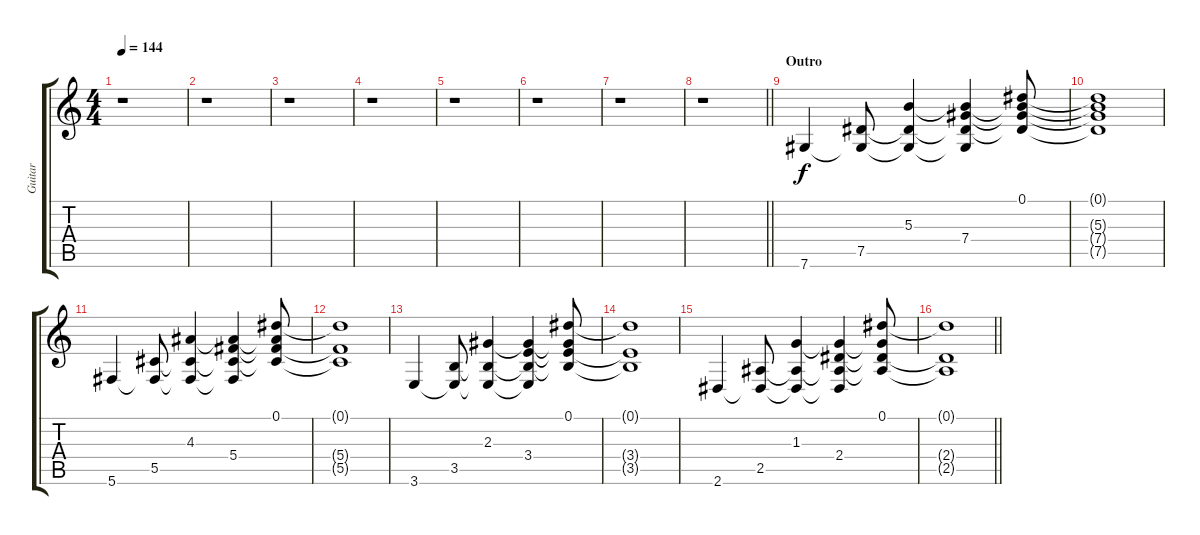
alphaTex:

\track ("Guitar" "Guitar") {instrument electricguitarclean}
\staff {score tabs}
\tuning (Eb4 Bb3 Gb3 Db3 Ab2 Db2) {hide}
\ts (4 4)
\section ("" "")
\tempo 144
\clef g2
\ks c
r.1{dy f} |
r.1 |
r.1 |
r.1 |
r.1 |
r.1 |
r.1 |
\barLineRight lightlight
r.1 |
\section ("" "Outro")
7.6.4{volume 12 balance 8 instrument overdrivenguitar} (7.5 7.6{t}).8 (5.3 7.5{t} 7.6{t}).4 (5.3{t} 7.4 7.5{t} 7.6{t}).4 (0.1 5.3{t} 7.4{t} 7.5{t}).8 |
(0.1{t} 5.3{t} 7.4{t} 7.5{t}).1 |
5.6.4 (5.5 5.6{t}).8 (4.3 5.5{t} 5.6{t}).4 (4.3{t} 5.4 5.5{t} 5.6{t}).4 (0.1 4.3{t} 5.4{t} 5.5{t}).8 |
(0.1{t} 5.4{t} 5.5{t}).1 |
3.6.4 (3.5 3.6{t}).8 (2.3 3.5{t} 3.6{t}).4 (2.3{t} 3.4 3.5{t} 3.6{t}).4 (0.1 2.3{t} 3.4{t} 3.5{t}).8 |
(0.1{t} 3.4{t} 3.5{t}).1 |
2.6.4 (2.5 2.6{t}).8 (1.3 2.5{t} 2.6{t}).4 (1.3{t} 2.4 2.5{t} 2.6{t}).4 (0.1 1.3{t} 2.4{t} 2.5{t}).8 |
\barLineRight lightlight
(0.1{t} 2.4{t} 2.5{t}).1
